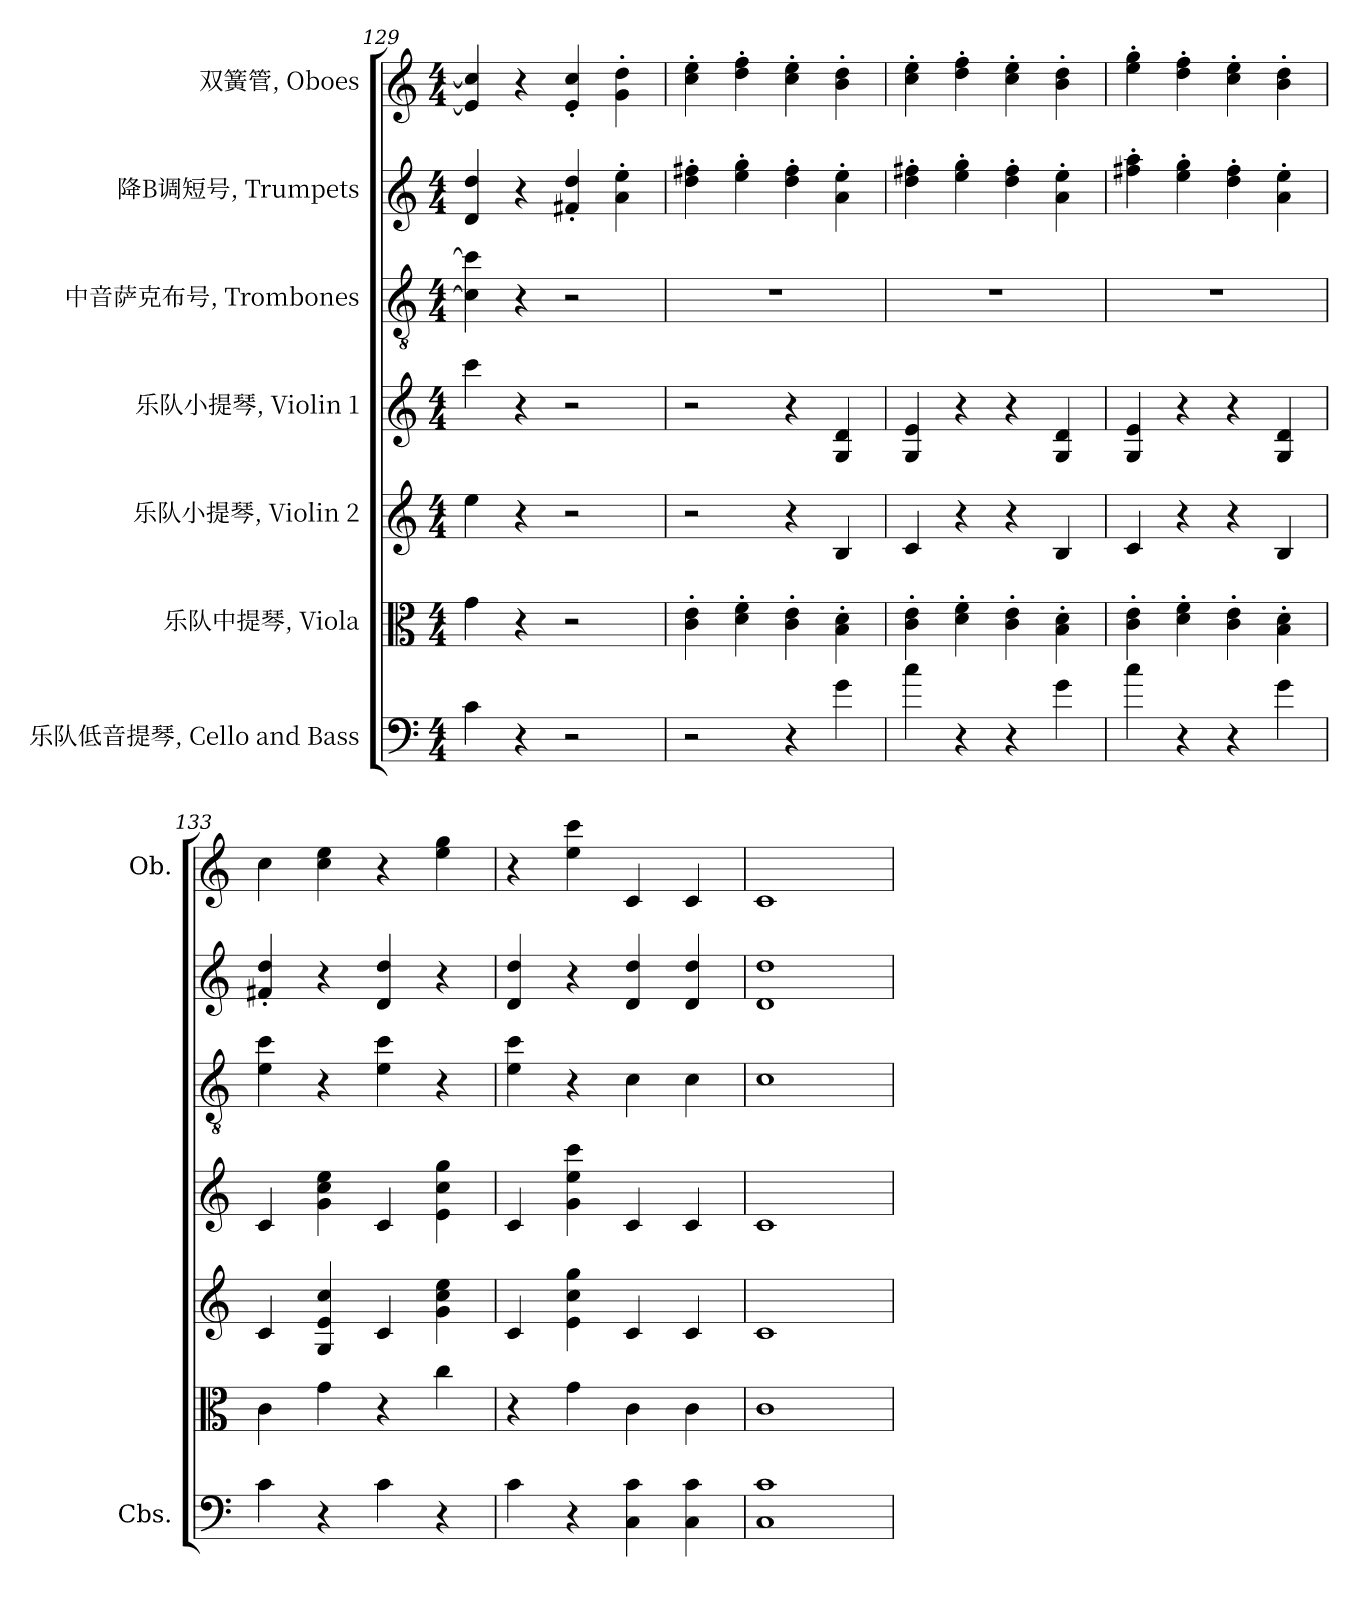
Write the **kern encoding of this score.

**kern	**kern	**kern	**kern	**kern	**kern	**kern
*part7	*part6	*part5	*part4	*part3	*part2	*part1
*staff7	*staff6	*staff5	*staff4	*staff3	*staff2	*staff1
*I"乐队低音提琴, Cello and Bass	*I"乐队中提琴, Viola	*I"乐队小提琴, Violin 2	*I"乐队小提琴, Violin 1	*I"中音萨克布号, Trombones	*I"降B调短号, Trumpets	*I"双簧管, Oboes
*I'Cbs.	*	*	*	*	*	*I'Ob.
*clefF4	*clefC3	*clefG2	*clefG2	*clefGv2	*clefG2	*clefG2
*ITrd7c12	*	*	*	*	*ITrd1c2	*
*k[]	*k[]	*k[]	*k[]	*k[]	*k[b-e-]	*k[]
*M4/4	*M4/4	*M4/4	*M4/4	*M4/4	*M4/4	*M4/4
=129	=129	=129	=129	=129	=129	=129
4C\	4g\	4ee\	4ccc\	4c\] 4cc\]	4c/ 4cc/	4e/] 4cc/]
4r	4r	4r	4r	4r	4r	4r
2r	2r	2r	2r	2r	4en/' 4cc/'	4e/' 4cc/'
.	.	.	.	.	4g\' 4dd\'	4g\' 4dd\'
=130	=130	=130	=130	=130	=130	=130
2r	4c\' 4e\'	2r	2r	1r	4cc\' 4een\'	4cc\' 4ee\'
.	4d\' 4f\'	.	.	.	4dd\' 4ff\'	4dd\' 4ff\'
4r	4c\' 4e\'	4r	4r	.	4cc\' 4ee\'	4cc\' 4ee\'
4G\	4B\' 4d\'	4B/	4G/ 4d/	.	4g\' 4dd\'	4b\' 4dd\'
=131	=131	=131	=131	=131	=131	=131
4c\	4c\' 4e\'	4c/	4G/ 4e/	1r	4cc\' 4een\'	4cc\' 4ee\'
4r	4d\' 4f\'	4r	4r	.	4dd\' 4ff\'	4dd\' 4ff\'
4r	4c\' 4e\'	4r	4r	.	4cc\' 4ee\'	4cc\' 4ee\'
4G\	4B\' 4d\'	4B/	4G/ 4d/	.	4g\' 4dd\'	4b\' 4dd\'
!!LO:PB:g=z
=132	=132	=132	=132	=132	=132	=132
4c\	4c\' 4e\'	4c/	4G/ 4e/	1r	4een\' 4gg\'	4ee\' 4gg\'
4r	4d\' 4f\'	4r	4r	.	4dd\' 4ff\'	4dd\' 4ff\'
4r	4c\' 4e\'	4r	4r	.	4cc\' 4ee\'	4cc\' 4ee\'
4G\	4B\' 4d\'	4B/	4G/ 4d/	.	4g\' 4dd\'	4b\' 4dd\'
=133	=133	=133	=133	=133	=133	=133
4C\	4c\	4c/	4c/	4e\ 4cc\	4en/' 4cc/'	4cc\
4r	4g\	4G/ 4e/ 4cc/	4g\ 4cc\ 4ee\	4r	4r	4cc\ 4ee\
4C\	4r	4c/	4c/	4e\ 4cc\	4c/ 4cc/	4r
4r	4cc\	4g\ 4cc\ 4ee\	4e\ 4cc\ 4gg\	4r	4r	4ee\ 4gg\
=134	=134	=134	=134	=134	=134	=134
4C\	4r	4c/	4c/	4e\ 4cc\	4c/ 4cc/	4r
4r	4g\	4e\ 4cc\ 4gg\	4g\ 4ee\ 4ccc\	4r	4r	4ee\ 4ccc\
*	*	*	*	*	*	*MM120
4CC\ 4C\	4c\	4c/	4c/	4c\	4c/ 4cc/	4c/
4CC\ 4C\	4c\	4c/	4c/	4c\	4c/ 4cc/	4c/
=135	=135	=135	=135	=135	=135	=135
1CC 1C	1c	1c	1c	1c	1c 1cc	1c
=	=	=	=	=	=	=
*-	*-	*-	*-	*-	*-	*-
